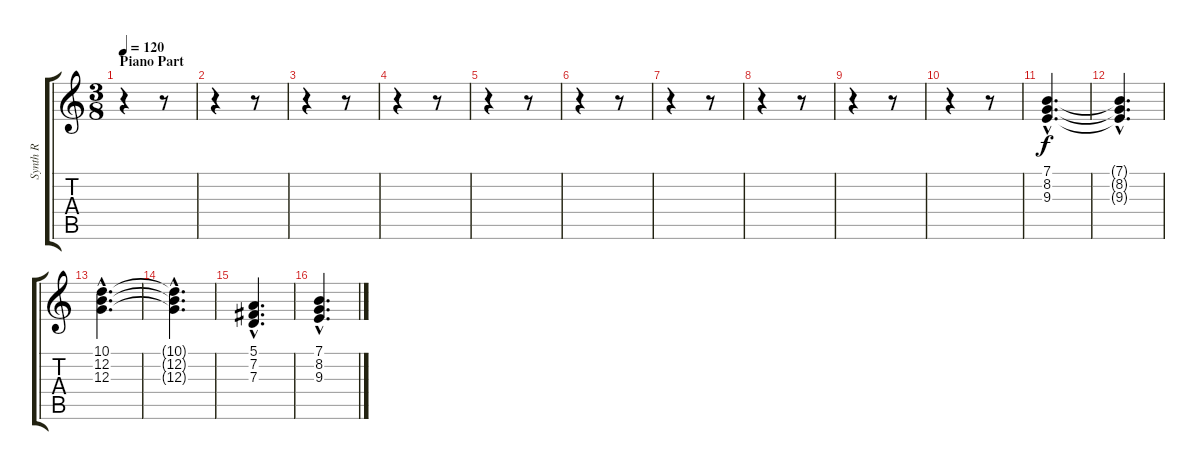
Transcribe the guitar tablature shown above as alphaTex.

\track ("Synth R" "Synth R") {instrument stringensemble1}
\staff {score tabs}
\tuning (E4 B3 G3 D3 A2 E2) {hide}
\ts (3 8)
\section ("" "Piano Part")
\tempo 120
\clef g2
\ks c
r.4{dy f} r.8 |
r.4 r.8 |
r.4 r.8 |
r.4 r.8 |
r.4 r.8 |
r.4 r.8 |
r.4 r.8 |
r.4 r.8 |
r.4 r.8 |
r.4 r.8 |
(7.1{hac} 8.2{hac} 9.3{hac}).4{d instrument synthstrings1} |
(7.1{hac t} 8.2{hac t} 9.3{hac t}).4{d} |
(10.1{hac} 12.2{hac} 12.3{hac}).4{d} |
(10.1{hac t} 12.2{hac t} 12.3{hac t}).4{d} |
(5.1{hac} 7.2{hac} 7.3{hac}).4{d} |
(7.1{hac} 8.2{hac} 9.3{hac}).4{d}
